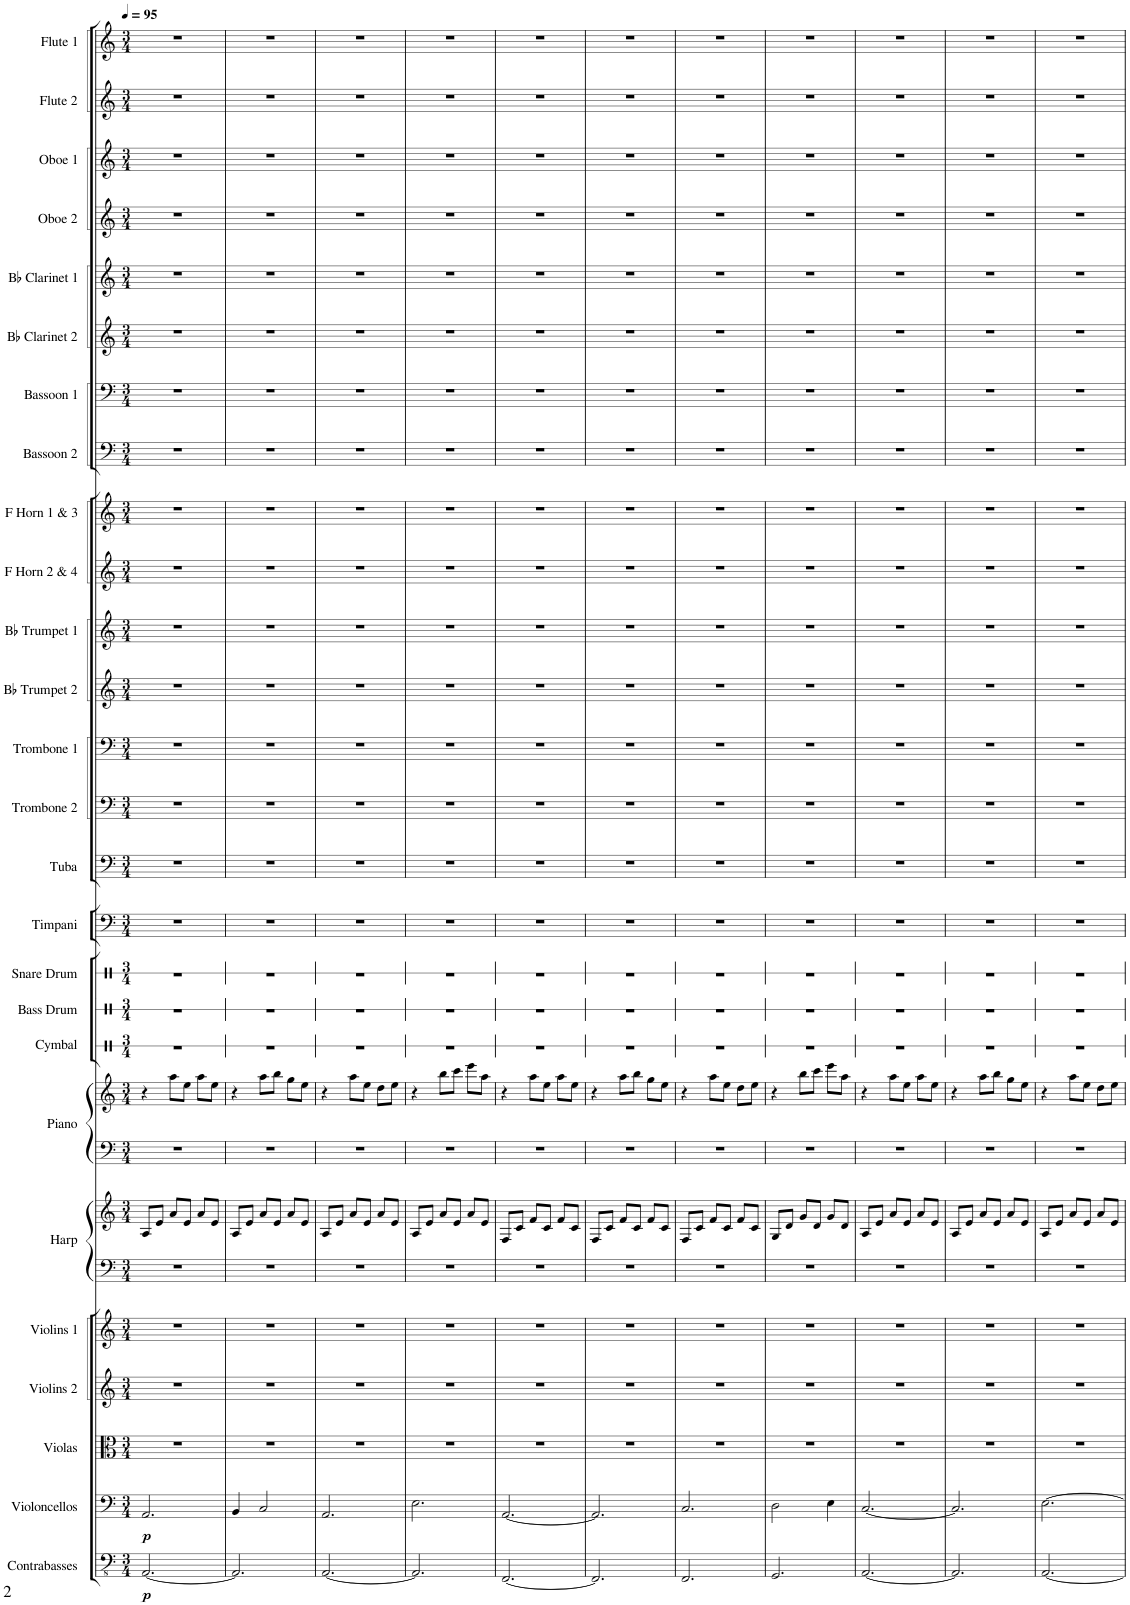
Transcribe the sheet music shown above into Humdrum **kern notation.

**kern	**dynam	**kern	**dynam	**kern	**kern	**kern	**kern	**kern	**kern	**kern	**kern	**kern	**kern	**kern	**kern	**kern	**kern	**kern	**kern	**kern	**kern	**kern	**kern	**kern	**kern	**kern	**kern	**kern	**kern
*part26	*part26	*part25	*part25	*part24	*part23	*part22	*part21	*part21	*part20	*part20	*part19	*part18	*part17	*part16	*part15	*part14	*part13	*part12	*part11	*part10	*part9	*part8	*part7	*part6	*part5	*part4	*part3	*part2	*part1
*staff28	*staff28	*staff27	*staff27	*staff26	*staff25	*staff24	*staff23	*staff22	*staff21	*staff20	*staff19	*staff18	*staff17	*staff16	*staff15	*staff14	*staff13	*staff12	*staff11	*staff10	*staff9	*staff8	*staff7	*staff6	*staff5	*staff4	*staff3	*staff2	*staff1
*I"Contrabasses	*	*I"Violoncellos	*	*I"Violas	*I"Violins 2	*I"Violins 1	*I"Harp	*	*I"Piano	*	*I"Cymbal	*I"Bass Drum	*I"Snare Drum	*I"Timpani	*I"Tuba	*I"Trombone 2	*I"Trombone 1	*I"Bb Trumpet 2	*I"Bb Trumpet 1	*I"F Horn 2 &amp; 4	*I"F Horn 1 &amp; 3	*I"Bassoon 2	*I"Bassoon 1	*I"Bb Clarinet 2	*I"Bb Clarinet 1	*I"Oboe 2	*I"Oboe 1	*I"Flute 2	*I"Flute 1
*I'Cbs.	*	*I'Vcs.	*	*I'Vlas.	*I'Vlns. 2	*I'Vlns. 1	*I'Hrp.	*	*I'Pno	*	*I'Cym.	*I'B. Dr.	*I'Sn. Dr.	*I'Timp.	*I'Tba.	*I'Tbn. 2	*I'Tbn. 1	*I'Bb Tpt. 2	*I'Bb Tpt. 1	*I'F Hn. 2 4	*I'F Hn. 1 3	*I'Bsn. 2	*I'Bsn. 1	*I'Bb Cl. 2	*I'Bb Cl. 1	*I'Ob. 2	*I'Ob. 1	*I'Fl. 2	*I'Fl. 1
*	*	*	*	*	*	*	*	*	*	*	*stria1	*stria1	*stria1	*	*	*	*	*	*	*	*	*	*	*	*	*	*	*	*
*clefFv4	*	*clefF4	*	*clefC3	*clefG2	*clefG2	*clefF4	*clefG2	*clefF4	*clefG2	*clefX	*clefX	*clefX	*clefF4	*clefF4	*clefF4	*clefF4	*clefG2	*clefG2	*clefG2	*clefG2	*clefF4	*clefF4	*clefG2	*clefG2	*clefG2	*clefG2	*clefG2	*clefG2
*	*	*	*	*	*	*	*	*	*	*	*	*	*	*	*	*	*	*ITrd1c2	*ITrd1c2	*ITrd4c7	*ITrd4c7	*	*	*ITrd1c2	*ITrd1c2	*	*	*	*
*k[]	*	*k[]	*	*k[]	*k[]	*k[]	*k[]	*k[]	*k[]	*k[]	*k[]	*k[]	*k[]	*k[]	*k[]	*k[]	*k[]	*k[]	*k[]	*k[]	*k[]	*k[]	*k[]	*k[]	*k[]	*k[]	*k[]	*k[]	*k[]
*M3/4	*	*M3/4	*	*M3/4	*M3/4	*M3/4	*M3/4	*M3/4	*M3/4	*M3/4	*M3/4	*M3/4	*M3/4	*M3/4	*M3/4	*M3/4	*M3/4	*M3/4	*M3/4	*M3/4	*M3/4	*M3/4	*M3/4	*M3/4	*M3/4	*M3/4	*M3/4	*M3/4	*M3/4
*MM95	*	*MM95	*	*MM95	*MM95	*MM95	*MM95	*MM95	*MM95	*MM95	*MM95	*MM95	*MM95	*MM95	*MM95	*MM95	*MM95	*MM95	*MM95	*MM95	*MM95	*MM95	*MM95	*MM95	*MM95	*MM95	*MM95	*MM95	*MM95
=1	=1	=1	=1	=1	=1	=1	=1	=1	=1	=1	=1	=1	=1	=1	=1	=1	=1	=1	=1	=1	=1	=1	=1	=1	=1	=1	=1	=1	=1
!	!LO:DY:b	!	!LO:DY:b	!	!	!	!	!	!	!	!	!	!	!	!	!	!	!	!	!	!	!	!	!	!	!	!	!	!
[2.AAA/	p	2.AA/	p	2.r	2.r	2.r	2.r	8A/L	2.r	4r	2.r	2.r	2.r	2.r	2.r	2.r	2.r	2.r	2.r	2.r	2.r	2.r	2.r	2.r	2.r	2.r	2.r	2.r	2.r
.	.	.	.	.	.	.	.	8e/J	.	.	.	.	.	.	.	.	.	.	.	.	.	.	.	.	.	.	.	.	.
.	.	.	.	.	.	.	.	8a/L	.	8aa\L	.	.	.	.	.	.	.	.	.	.	.	.	.	.	.	.	.	.	.
.	.	.	.	.	.	.	.	8e/J	.	8ee\J	.	.	.	.	.	.	.	.	.	.	.	.	.	.	.	.	.	.	.
.	.	.	.	.	.	.	.	8a/L	.	8aa\L	.	.	.	.	.	.	.	.	.	.	.	.	.	.	.	.	.	.	.
.	.	.	.	.	.	.	.	8e/J	.	8ee\J	.	.	.	.	.	.	.	.	.	.	.	.	.	.	.	.	.	.	.
=2	=2	=2	=2	=2	=2	=2	=2	=2	=2	=2	=2	=2	=2	=2	=2	=2	=2	=2	=2	=2	=2	=2	=2	=2	=2	=2	=2	=2	=2
2.AAA/]	.	4BB/	.	2.r	2.r	2.r	2.r	8A/L	2.r	4r	2.r	2.r	2.r	2.r	2.r	2.r	2.r	2.r	2.r	2.r	2.r	2.r	2.r	2.r	2.r	2.r	2.r	2.r	2.r
.	.	.	.	.	.	.	.	8e/J	.	.	.	.	.	.	.	.	.	.	.	.	.	.	.	.	.	.	.	.	.
.	.	2C/	.	.	.	.	.	8a/L	.	8aa\L	.	.	.	.	.	.	.	.	.	.	.	.	.	.	.	.	.	.	.
.	.	.	.	.	.	.	.	8e/J	.	8bb\J	.	.	.	.	.	.	.	.	.	.	.	.	.	.	.	.	.	.	.
.	.	.	.	.	.	.	.	8a/L	.	8gg\L	.	.	.	.	.	.	.	.	.	.	.	.	.	.	.	.	.	.	.
.	.	.	.	.	.	.	.	8e/J	.	8ee\J	.	.	.	.	.	.	.	.	.	.	.	.	.	.	.	.	.	.	.
=3	=3	=3	=3	=3	=3	=3	=3	=3	=3	=3	=3	=3	=3	=3	=3	=3	=3	=3	=3	=3	=3	=3	=3	=3	=3	=3	=3	=3	=3
[2.AAA/	.	2.AA/	.	2.r	2.r	2.r	2.r	8A/L	2.r	4r	2.r	2.r	2.r	2.r	2.r	2.r	2.r	2.r	2.r	2.r	2.r	2.r	2.r	2.r	2.r	2.r	2.r	2.r	2.r
.	.	.	.	.	.	.	.	8e/J	.	.	.	.	.	.	.	.	.	.	.	.	.	.	.	.	.	.	.	.	.
.	.	.	.	.	.	.	.	8a/L	.	8aa\L	.	.	.	.	.	.	.	.	.	.	.	.	.	.	.	.	.	.	.
.	.	.	.	.	.	.	.	8e/J	.	8ee\J	.	.	.	.	.	.	.	.	.	.	.	.	.	.	.	.	.	.	.
.	.	.	.	.	.	.	.	8a/L	.	8dd\L	.	.	.	.	.	.	.	.	.	.	.	.	.	.	.	.	.	.	.
.	.	.	.	.	.	.	.	8e/J	.	8ee\J	.	.	.	.	.	.	.	.	.	.	.	.	.	.	.	.	.	.	.
=4	=4	=4	=4	=4	=4	=4	=4	=4	=4	=4	=4	=4	=4	=4	=4	=4	=4	=4	=4	=4	=4	=4	=4	=4	=4	=4	=4	=4	=4
2.AAA/]	.	2.E\	.	2.r	2.r	2.r	2.r	8A/L	2.r	4r	2.r	2.r	2.r	2.r	2.r	2.r	2.r	2.r	2.r	2.r	2.r	2.r	2.r	2.r	2.r	2.r	2.r	2.r	2.r
.	.	.	.	.	.	.	.	8e/J	.	.	.	.	.	.	.	.	.	.	.	.	.	.	.	.	.	.	.	.	.
.	.	.	.	.	.	.	.	8a/L	.	8bb\L	.	.	.	.	.	.	.	.	.	.	.	.	.	.	.	.	.	.	.
.	.	.	.	.	.	.	.	8e/J	.	8ccc\J	.	.	.	.	.	.	.	.	.	.	.	.	.	.	.	.	.	.	.
.	.	.	.	.	.	.	.	8a/L	.	8eee\L	.	.	.	.	.	.	.	.	.	.	.	.	.	.	.	.	.	.	.
.	.	.	.	.	.	.	.	8e/J	.	8aa\J	.	.	.	.	.	.	.	.	.	.	.	.	.	.	.	.	.	.	.
=5	=5	=5	=5	=5	=5	=5	=5	=5	=5	=5	=5	=5	=5	=5	=5	=5	=5	=5	=5	=5	=5	=5	=5	=5	=5	=5	=5	=5	=5
[2.FFF/	.	[2.AA/	.	2.r	2.r	2.r	2.r	8F/L	2.r	4r	2.r	2.r	2.r	2.r	2.r	2.r	2.r	2.r	2.r	2.r	2.r	2.r	2.r	2.r	2.r	2.r	2.r	2.r	2.r
.	.	.	.	.	.	.	.	8c/J	.	.	.	.	.	.	.	.	.	.	.	.	.	.	.	.	.	.	.	.	.
.	.	.	.	.	.	.	.	8f/L	.	8aa\L	.	.	.	.	.	.	.	.	.	.	.	.	.	.	.	.	.	.	.
.	.	.	.	.	.	.	.	8c/J	.	8ee\J	.	.	.	.	.	.	.	.	.	.	.	.	.	.	.	.	.	.	.
.	.	.	.	.	.	.	.	8f/L	.	8aa\L	.	.	.	.	.	.	.	.	.	.	.	.	.	.	.	.	.	.	.
.	.	.	.	.	.	.	.	8c/J	.	8ee\J	.	.	.	.	.	.	.	.	.	.	.	.	.	.	.	.	.	.	.
=6	=6	=6	=6	=6	=6	=6	=6	=6	=6	=6	=6	=6	=6	=6	=6	=6	=6	=6	=6	=6	=6	=6	=6	=6	=6	=6	=6	=6	=6
2.FFF/]	.	2.AA/]	.	2.r	2.r	2.r	2.r	8F/L	2.r	4r	2.r	2.r	2.r	2.r	2.r	2.r	2.r	2.r	2.r	2.r	2.r	2.r	2.r	2.r	2.r	2.r	2.r	2.r	2.r
.	.	.	.	.	.	.	.	8c/J	.	.	.	.	.	.	.	.	.	.	.	.	.	.	.	.	.	.	.	.	.
.	.	.	.	.	.	.	.	8f/L	.	8aa\L	.	.	.	.	.	.	.	.	.	.	.	.	.	.	.	.	.	.	.
.	.	.	.	.	.	.	.	8c/J	.	8bb\J	.	.	.	.	.	.	.	.	.	.	.	.	.	.	.	.	.	.	.
.	.	.	.	.	.	.	.	8f/L	.	8gg\L	.	.	.	.	.	.	.	.	.	.	.	.	.	.	.	.	.	.	.
.	.	.	.	.	.	.	.	8c/J	.	8ee\J	.	.	.	.	.	.	.	.	.	.	.	.	.	.	.	.	.	.	.
=7	=7	=7	=7	=7	=7	=7	=7	=7	=7	=7	=7	=7	=7	=7	=7	=7	=7	=7	=7	=7	=7	=7	=7	=7	=7	=7	=7	=7	=7
2.FFF/	.	2.C/	.	2.r	2.r	2.r	2.r	8F/L	2.r	4r	2.r	2.r	2.r	2.r	2.r	2.r	2.r	2.r	2.r	2.r	2.r	2.r	2.r	2.r	2.r	2.r	2.r	2.r	2.r
.	.	.	.	.	.	.	.	8c/J	.	.	.	.	.	.	.	.	.	.	.	.	.	.	.	.	.	.	.	.	.
.	.	.	.	.	.	.	.	8f/L	.	8aa\L	.	.	.	.	.	.	.	.	.	.	.	.	.	.	.	.	.	.	.
.	.	.	.	.	.	.	.	8c/J	.	8ee\J	.	.	.	.	.	.	.	.	.	.	.	.	.	.	.	.	.	.	.
.	.	.	.	.	.	.	.	8f/L	.	8dd\L	.	.	.	.	.	.	.	.	.	.	.	.	.	.	.	.	.	.	.
.	.	.	.	.	.	.	.	8c/J	.	8ee\J	.	.	.	.	.	.	.	.	.	.	.	.	.	.	.	.	.	.	.
=8	=8	=8	=8	=8	=8	=8	=8	=8	=8	=8	=8	=8	=8	=8	=8	=8	=8	=8	=8	=8	=8	=8	=8	=8	=8	=8	=8	=8	=8
2.GGG/	.	2D\	.	2.r	2.r	2.r	2.r	8G/L	2.r	4r	2.r	2.r	2.r	2.r	2.r	2.r	2.r	2.r	2.r	2.r	2.r	2.r	2.r	2.r	2.r	2.r	2.r	2.r	2.r
.	.	.	.	.	.	.	.	8d/J	.	.	.	.	.	.	.	.	.	.	.	.	.	.	.	.	.	.	.	.	.
.	.	.	.	.	.	.	.	8g/L	.	8bb\L	.	.	.	.	.	.	.	.	.	.	.	.	.	.	.	.	.	.	.
.	.	.	.	.	.	.	.	8d/J	.	8ccc\J	.	.	.	.	.	.	.	.	.	.	.	.	.	.	.	.	.	.	.
.	.	4E\	.	.	.	.	.	8g/L	.	8eee\L	.	.	.	.	.	.	.	.	.	.	.	.	.	.	.	.	.	.	.
.	.	.	.	.	.	.	.	8d/J	.	8aa\J	.	.	.	.	.	.	.	.	.	.	.	.	.	.	.	.	.	.	.
=9	=9	=9	=9	=9	=9	=9	=9	=9	=9	=9	=9	=9	=9	=9	=9	=9	=9	=9	=9	=9	=9	=9	=9	=9	=9	=9	=9	=9	=9
[2.AAA/	.	[2.C/	.	2.r	2.r	2.r	2.r	8A/L	2.r	4r	2.r	2.r	2.r	2.r	2.r	2.r	2.r	2.r	2.r	2.r	2.r	2.r	2.r	2.r	2.r	2.r	2.r	2.r	2.r
.	.	.	.	.	.	.	.	8e/J	.	.	.	.	.	.	.	.	.	.	.	.	.	.	.	.	.	.	.	.	.
.	.	.	.	.	.	.	.	8a/L	.	8aa\L	.	.	.	.	.	.	.	.	.	.	.	.	.	.	.	.	.	.	.
.	.	.	.	.	.	.	.	8e/J	.	8ee\J	.	.	.	.	.	.	.	.	.	.	.	.	.	.	.	.	.	.	.
.	.	.	.	.	.	.	.	8a/L	.	8aa\L	.	.	.	.	.	.	.	.	.	.	.	.	.	.	.	.	.	.	.
.	.	.	.	.	.	.	.	8e/J	.	8ee\J	.	.	.	.	.	.	.	.	.	.	.	.	.	.	.	.	.	.	.
=10	=10	=10	=10	=10	=10	=10	=10	=10	=10	=10	=10	=10	=10	=10	=10	=10	=10	=10	=10	=10	=10	=10	=10	=10	=10	=10	=10	=10	=10
2.AAA/]	.	2.C/]	.	2.r	2.r	2.r	2.r	8A/L	2.r	4r	2.r	2.r	2.r	2.r	2.r	2.r	2.r	2.r	2.r	2.r	2.r	2.r	2.r	2.r	2.r	2.r	2.r	2.r	2.r
.	.	.	.	.	.	.	.	8e/J	.	.	.	.	.	.	.	.	.	.	.	.	.	.	.	.	.	.	.	.	.
.	.	.	.	.	.	.	.	8a/L	.	8aa\L	.	.	.	.	.	.	.	.	.	.	.	.	.	.	.	.	.	.	.
.	.	.	.	.	.	.	.	8e/J	.	8bb\J	.	.	.	.	.	.	.	.	.	.	.	.	.	.	.	.	.	.	.
.	.	.	.	.	.	.	.	8a/L	.	8gg\L	.	.	.	.	.	.	.	.	.	.	.	.	.	.	.	.	.	.	.
.	.	.	.	.	.	.	.	8e/J	.	8ee\J	.	.	.	.	.	.	.	.	.	.	.	.	.	.	.	.	.	.	.
=11	=11	=11	=11	=11	=11	=11	=11	=11	=11	=11	=11	=11	=11	=11	=11	=11	=11	=11	=11	=11	=11	=11	=11	=11	=11	=11	=11	=11	=11
[2.AAA/	.	[2.E\	.	2.r	2.r	2.r	2.r	8A/L	2.r	4r	2.r	2.r	2.r	2.r	2.r	2.r	2.r	2.r	2.r	2.r	2.r	2.r	2.r	2.r	2.r	2.r	2.r	2.r	2.r
.	.	.	.	.	.	.	.	8e/J	.	.	.	.	.	.	.	.	.	.	.	.	.	.	.	.	.	.	.	.	.
.	.	.	.	.	.	.	.	8a/L	.	8aa\L	.	.	.	.	.	.	.	.	.	.	.	.	.	.	.	.	.	.	.
.	.	.	.	.	.	.	.	8e/J	.	8ee\J	.	.	.	.	.	.	.	.	.	.	.	.	.	.	.	.	.	.	.
.	.	.	.	.	.	.	.	8a/L	.	8dd\L	.	.	.	.	.	.	.	.	.	.	.	.	.	.	.	.	.	.	.
.	.	.	.	.	.	.	.	8e/J	.	8ee\J	.	.	.	.	.	.	.	.	.	.	.	.	.	.	.	.	.	.	.
=	=	=	=	=	=	=	=	=	=	=	=	=	=	=	=	=	=	=	=	=	=	=	=	=	=	=	=	=	=
*-	*-	*-	*-	*-	*-	*-	*-	*-	*-	*-	*-	*-	*-	*-	*-	*-	*-	*-	*-	*-	*-	*-	*-	*-	*-	*-	*-	*-	*-
